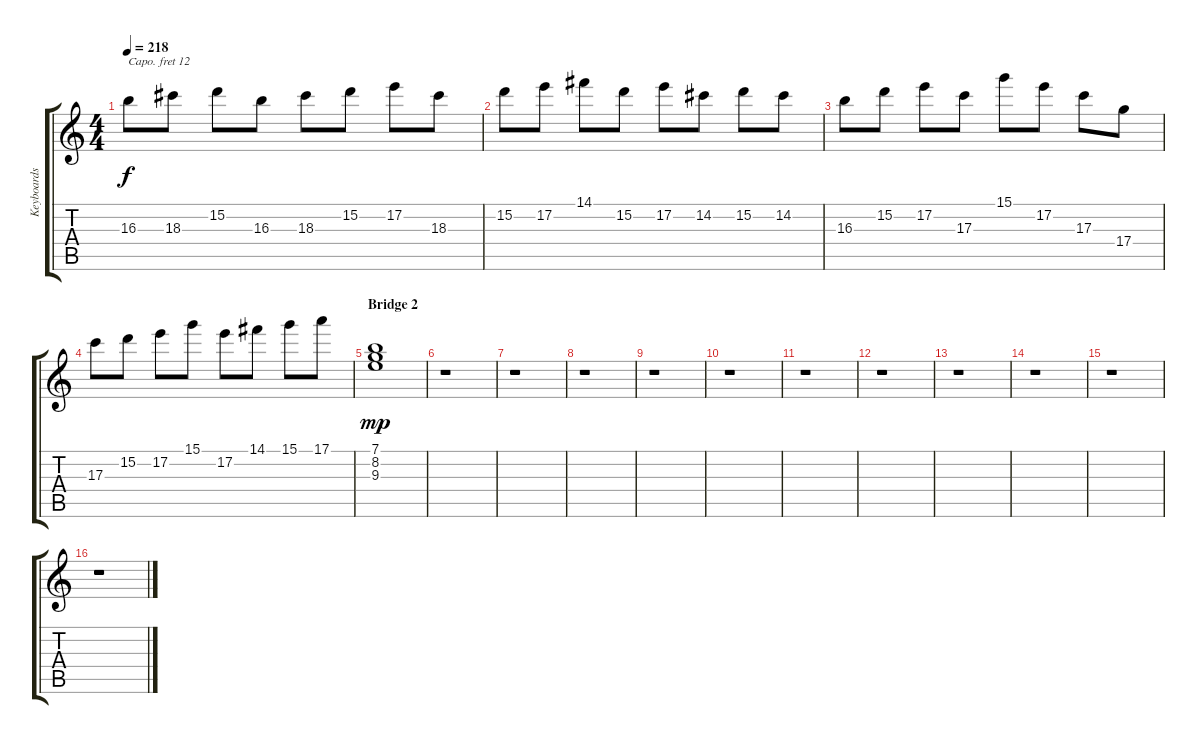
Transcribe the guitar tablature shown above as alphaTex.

\track ("Keyboards 5" "Keyboards ") {instrument churchorgan}
\staff {score tabs}
\capo 12
\tuning (E4 B3 G3 D3 A2 E2) {hide}
\ts (4 4)
\tempo 218
\clef g2
\ks c
16.3.8{dy f} 18.3.8 15.2.8 16.3.8 18.3.8 15.2.8 17.2.8 18.3.8 |
15.2.8 17.2.8 14.1.8 15.2.8 17.2.8 14.2.8 15.2.8 14.2.8 |
16.3.8 15.2.8 17.2.8 17.3.8 15.1.8 17.2.8 17.3.8 17.4.8 |
17.3.8 15.2.8 17.2.8 15.1.8 17.2.8 14.1.8 15.1.8 17.1.8 |
\section ("" "Bridge 2")
(7.1 8.2 9.3).1{dy mp} |
r.1 |
r.1 |
r.1 |
r.1 |
r.1 |
r.1 |
r.1 |
r.1 |
r.1 |
r.1 |
r.1
